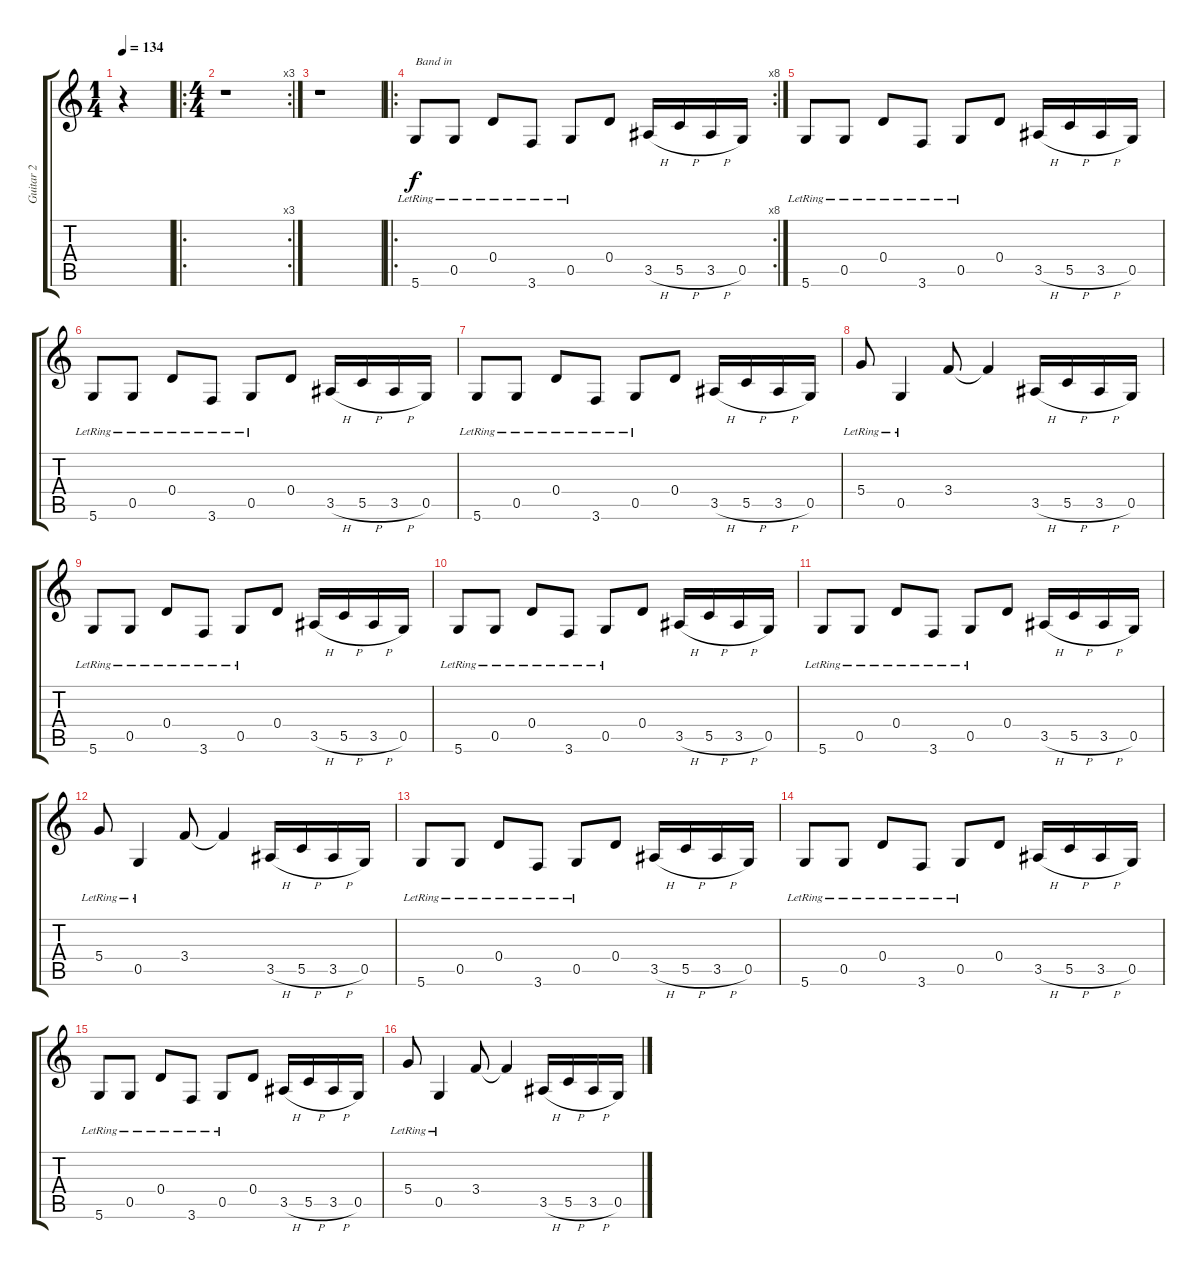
\track ("Guitar 2" "Guitar 2") {instrument overdrivenguitar}
\staff {score tabs}
\tuning (E4 B3 G3 D3 G2 D2) {hide}
\ts (1 4)
\tempo 134
\clef g2
\ks c
r.4{dy f instrument overdrivenguitar} |
\ro
\rc 3
\ts (4 4)
r.1 |
r.1 |
\ro
\rc 8
5.6{lr}.8{txt "Band in"} 0.5{lr}.8 0.4{lr}.8 3.6{lr}.8 0.5{lr}.8 0.4.8 3.5{h}.16 5.5{h}.16 3.5{h}.16 0.5.16 |
5.6{lr}.8 0.5{lr}.8 0.4{lr}.8 3.6{lr}.8 0.5{lr}.8 0.4.8 3.5{h}.16 5.5{h}.16 3.5{h}.16 0.5.16 |
5.6{lr}.8 0.5{lr}.8 0.4{lr}.8 3.6{lr}.8 0.5{lr}.8 0.4.8 3.5{h}.16 5.5{h}.16 3.5{h}.16 0.5.16 |
5.6{lr}.8 0.5{lr}.8 0.4{lr}.8 3.6{lr}.8 0.5{lr}.8 0.4.8 3.5{h}.16 5.5{h}.16 3.5{h}.16 0.5.16 |
5.4{lr}.8 0.5{lr}.4 3.4.8 3.4{t}.4 3.5{h}.16 5.5{h}.16 3.5{h}.16 0.5.16 |
5.6{lr}.8 0.5{lr}.8 0.4{lr}.8 3.6{lr}.8 0.5{lr}.8 0.4.8 3.5{h}.16 5.5{h}.16 3.5{h}.16 0.5.16 |
5.6{lr}.8 0.5{lr}.8 0.4{lr}.8 3.6{lr}.8 0.5{lr}.8 0.4.8 3.5{h}.16 5.5{h}.16 3.5{h}.16 0.5.16 |
5.6{lr}.8 0.5{lr}.8 0.4{lr}.8 3.6{lr}.8 0.5{lr}.8 0.4.8 3.5{h}.16 5.5{h}.16 3.5{h}.16 0.5.16 |
5.4{lr}.8 0.5{lr}.4 3.4.8 3.4{t}.4 3.5{h}.16 5.5{h}.16 3.5{h}.16 0.5.16 |
5.6{lr}.8 0.5{lr}.8 0.4{lr}.8 3.6{lr}.8 0.5{lr}.8 0.4.8 3.5{h}.16 5.5{h}.16 3.5{h}.16 0.5.16 |
5.6{lr}.8 0.5{lr}.8 0.4{lr}.8 3.6{lr}.8 0.5{lr}.8 0.4.8 3.5{h}.16 5.5{h}.16 3.5{h}.16 0.5.16 |
5.6{lr}.8 0.5{lr}.8 0.4{lr}.8 3.6{lr}.8 0.5{lr}.8 0.4.8 3.5{h}.16 5.5{h}.16 3.5{h}.16 0.5.16 |
5.4{lr}.8 0.5{lr}.4 3.4.8 3.4{t}.4 3.5{h}.16 5.5{h}.16 3.5{h}.16 0.5.16
